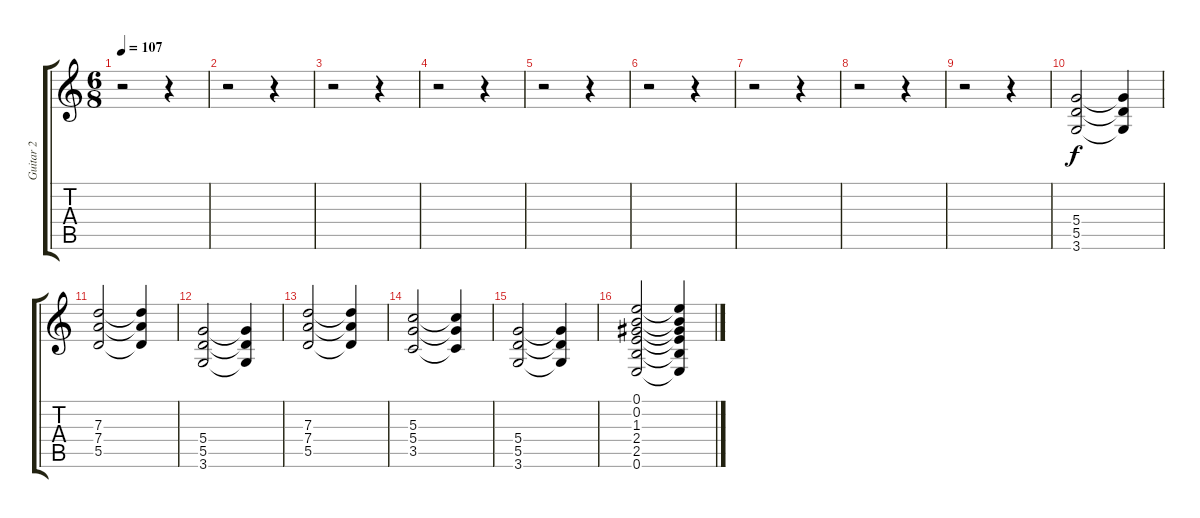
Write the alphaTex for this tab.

\track ("Guitar 2" "Guitar 2") {instrument overdrivenguitar}
\staff {score tabs}
\tuning (E4 B3 G3 D3 A2 E2) {hide}
\ts (6 8)
\tempo 107
\clef g2
\ks c
r.2{dy f} r.4 |
r.2 r.4 |
r.2 r.4 |
r.2 r.4 |
r.2 r.4 |
r.2 r.4 |
r.2 r.4 |
r.2 r.4 |
r.2 r.4 |
(5.4 5.5 3.6).2 (5.4{t} 5.5{t} 3.6{t}).4 |
(7.3 7.4 5.5).2 (7.3{t} 7.4{t} 5.5{t}).4 |
(5.4 5.5 3.6).2 (5.4{t} 5.5{t} 3.6{t}).4 |
(7.3 7.4 5.5).2 (7.3{t} 7.4{t} 5.5{t}).4 |
(5.3 5.4 3.5).2 (5.3{t} 5.4{t} 3.5{t}).4 |
(5.4 5.5 3.6).2 (5.4{t} 5.5{t} 3.6{t}).4 |
(0.1 0.2 1.3 2.4 2.5 0.6).2 (0.1{t} 0.2{t} 1.3{t} 2.4{t} 2.5{t} 0.6{t}).4
